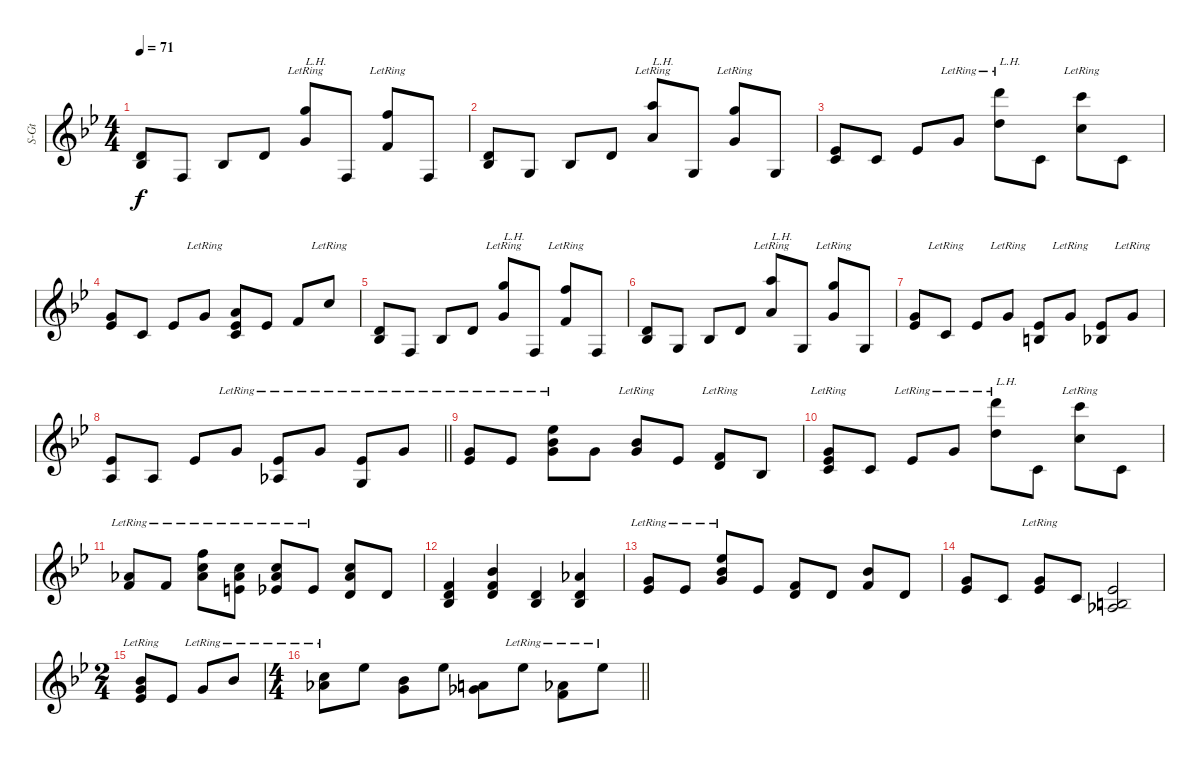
\bracketExtendMode groupsimilarinstruments
\otherSystemsTrackNameOrientation horizontal
\track ("Piano (RH)" "S-Gt") {instrument acousticgrandpiano}
\staff {score}
\tuning (F4 C4 F3 C3 F2 C2)
\ts (4 4)
\tempo 71
\clef g2
\ks bb
(2.2{acc forcenatural} 5.3{acc b}).8{dy f beam Up} 5.4{acc forcenatural}.8{beam Up} 5.3{acc b}.8{beam Up} 9.3{acc forcenatural}.8{beam Up} (14.1{lr acc forcenatural} 14.3{lr acc forcenatural}).8{txt "L.H." beam Up} 0.3{acc forcenatural}.8{beam Up} (17.2{lr acc forcenatural} 0.1{lr acc forcenatural}).8{beam Up} 0.3{acc forcenatural}.8{beam Up} |
(2.2{acc forcenatural} 5.3{acc b}).8{beam Up} 2.3{acc forcenatural}.8{beam Up} 5.3{acc b}.8{beam Up} 9.3{acc forcenatural}.8{beam Up} (16.1{lr acc forcenatural} 16.3{lr acc forcenatural}).8{txt "L.H." beam Up} 14.5{acc forcenatural}.8{beam Up} (14.1{lr acc forcenatural} 14.3{lr acc forcenatural}).8{beam Up} 14.5{acc forcenatural}.8{beam Up} |
(0.2{acc forcenatural} 10.3{acc b}).8{beam Up} 0.2{acc forcenatural}.8{beam Up} 3.2{acc b}.8{beam Up} 7.2{lr acc forcenatural}.8{beam Up} (21.1{lr acc forcenatural} 21.3{acc forcenatural}).8{txt "L.H." beam Down} 0.2{acc forcenatural}.8{beam Down} (19.1{lr acc forcenatural} 19.3{acc forcenatural}).8{beam Down} 0.2{acc forcenatural}.8{beam Down} |
(2.1{acc forcenatural} 3.2{acc b}).8{beam Up} 0.2{acc forcenatural}.8{beam Up} 3.2{acc b}.8{beam Up} 2.1{lr acc forcenatural}.8{beam Up} (7.3{acc forcenatural} 4.1{acc forcenatural} 3.2{acc b}).8{beam Up} 3.2{acc b}.8{beam Up} 5.2{acc forcenatural}.8{beam Up} 7.1{lr acc forcenatural}.8{beam Up} |
(9.3{acc forcenatural} 10.4{acc b}).8{beam Up} 5.4{acc forcenatural}.8{beam Up} 5.3{acc b}.8{beam Up} 9.3{acc forcenatural}.8{beam Up} (14.1{lr acc forcenatural} 14.3{acc forcenatural}).8{txt "L.H." beam Up} 0.3{acc forcenatural}.8{beam Up} (17.2{lr acc forcenatural} 0.1{acc forcenatural}).8{beam Up} 0.3{acc forcenatural}.8{beam Up} |
(2.2{acc forcenatural} 5.3{acc b}).8{beam Up} 2.3{acc forcenatural}.8{beam Up} 5.3{acc b}.8{beam Up} 9.3{acc forcenatural}.8{beam Up} (16.1{lr acc forcenatural} 16.3{acc forcenatural}).8{txt "L.H." beam Up} 14.5{acc forcenatural}.8{beam Up} (14.1{lr acc forcenatural} 14.3{acc forcenatural}).8{beam Up} 2.3{acc forcenatural}.8{beam Up} |
(2.1{acc forcenatural} 3.2{acc b}).8{beam Up} 0.2{lr acc forcenatural}.8{beam Up} 3.2{acc b}.8{beam Up} 2.1{lr acc forcenatural}.8{beam Up} (3.2{acc b} 6.3{acc forcenatural}).8{beam Up} 2.1{lr acc forcenatural}.8{beam Up} (3.2{acc b} 5.3{acc b}).8{beam Up} 2.1{lr acc forcenatural}.8{beam Up} |
\barLineRight lightlight
(3.2{acc b} 4.3{acc forcenatural}).8{beam Up} 4.3{acc forcenatural}.8{beam Up} 3.2{acc b}.8{beam Up} 2.1{lr acc forcenatural}.8{beam Up} (3.2{lr acc b} 3.3{acc b}).8{beam Up} 2.1{lr acc forcenatural}.8{beam Up} (3.2{lr acc b} 2.3{acc forcenatural}).8{beam Up} 2.1{lr acc forcenatural}.8{beam Up} |
(2.1{acc forcenatural} 3.2{lr acc b}).8{beam Up} 3.2{lr acc b}.8{beam Up} (10.1{lr acc b} 10.2{lr acc b} 14.3{acc forcenatural}).8{beam Down} 14.3{acc forcenatural}.8{beam Down} (10.2{lr acc b} 14.3{acc forcenatural}).8{beam Up} 10.3{acc b}.8{beam Up} (0.1{acc forcenatural} 9.3{lr acc forcenatural}).8{beam Up} 10.4{acc b}.8{beam Up} |
(0.2{acc forcenatural} 14.3{lr acc forcenatural} 15.4{lr acc b}).8{beam Up} 0.2{acc forcenatural}.8{beam Up} 3.2{lr acc b}.8{beam Up} 2.1{lr acc forcenatural}.8{beam Up} (21.1{lr acc forcenatural} 21.3{acc forcenatural}).8{txt "L.H." beam Down} 0.2{acc forcenatural}.8{beam Down} (19.1{lr acc forcenatural} 19.3{acc forcenatural}).8{beam Down} 0.2{acc forcenatural}.8{beam Down} |
(8.2{acc b} 0.1{lr acc forcenatural}).8{beam Up} 0.1{lr acc forcenatural}.8{beam Up} (12.1{acc forcenatural} 12.2{lr acc forcenatural} 15.3{lr acc b}).8{beam Down} (12.2{lr acc forcenatural} 15.3{acc b} 16.4{acc forcenatural}).8{beam Down} (12.2{lr acc forcenatural} 15.3{acc b} 15.4{lr acc b}).8{beam Up} 15.4{lr acc b}.8{beam Up} (7.1{acc forcenatural} 8.2{acc b} 9.3{acc forcenatural}).8{beam Up} 9.3{acc forcenatural}.8{beam Up} |
(0.1{acc forcenatural} 9.3{acc forcenatural} 10.4{acc b}).4{beam Up} (0.1{acc forcenatural} 10.2{acc b} 9.3{acc forcenatural}).4{beam Up} (9.3{acc forcenatural} 10.4{acc b}).4{beam Up} (8.2{acc b} 9.3{acc forcenatural} 10.4{acc b}).4{beam Up} |
(14.3{acc forcenatural} 15.4{lr acc b}).8{beam Up} 15.4{lr acc b}.8{beam Up} (10.1{lr acc b} 10.2{lr acc b} 14.3{acc forcenatural}).8{beam Up} 3.2{acc b}.8{beam Up} (0.1{acc forcenatural} 2.2{acc forcenatural}).8{beam Up} 2.2{acc forcenatural}.8{beam Up} (5.2{acc forcenatural} 5.1{acc b}).8{beam Up} 2.2{acc forcenatural}.8{beam Up} |
(2.1{acc forcenatural} 3.2{acc b}).8{beam Up} 0.2{acc forcenatural}.8{beam Up} (2.1{lr acc forcenatural} 3.2{acc b}).8{beam Up} 0.2{acc forcenatural}.8{beam Up} (3.2{acc b} 11.4{acc forcenatural} 3.3{acc b}).2{beam Up} |
\ts (2 4)
(17.3{acc b} 2.1{lr acc forcenatural} 3.2{acc b}).8{bd 240 beam Up} 3.2{acc b}.8{beam Up} 2.1{lr acc forcenatural}.8{beam Up} 5.1{lr acc b}.8{beam Up} |
\ts (4 4)
\barLineRight lightlight
(7.1{acc forcenatural} 8.2{lr acc b}).8{beam Down} 10.1{acc b}.8{beam Down} (5.1{acc b} 7.2{acc forcenatural}).8{beam Down} 10.1{acc b}.8{beam Down} (9.2{acc forcenatural} 13.3{acc b}).8{beam Down} 10.1{lr acc b}.8{beam Down} (0.1{acc forcenatural} 8.2{lr acc b}).8{beam Down} 10.1{lr acc b}.8{beam Down}
